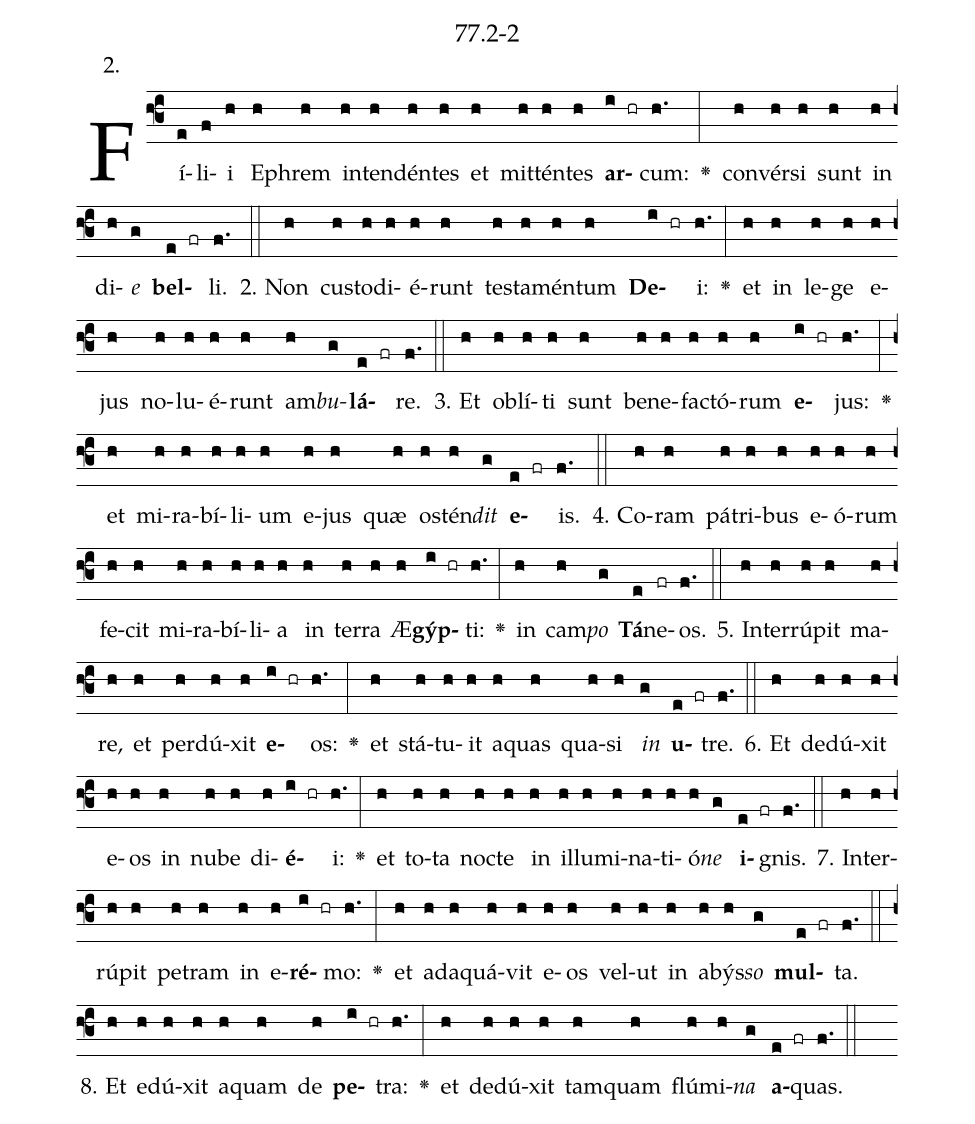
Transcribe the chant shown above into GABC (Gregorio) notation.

name: 77.2-2;
annotation: 2.;
%%
(f3)Fí(e)li(f)i(h) E(h)phrem(h) in(h)ten(h)dén(h)tes(h) et(h) mit(h)tén(h)tes(h) <b>ar</b>(i hr)cum:(h.) <v>\greheightstar</v>(:) con(h)vér(h)si(h) sunt(h) in(h) di(h)<i>e</i>(g) <b>bel</b>(e fr)li.(f.) (::)
2. Non(h) cus(h)to(h)di(h)é(h)runt(h) tes(h)ta(h)mén(h)tum(h) <b>De</b>(i hr)i:(h.) <v>\greheightstar</v>(:) et(h) in(h) le(h)ge(h) e(h)jus(h) no(h)lu(h)é(h)runt(h) am(h)<i>bu</i>(g)<b>lá</b>(e fr)re.(f.) (::)
3. Et(h) ob(h)lí(h)ti(h) sunt(h) be(h)ne(h)fac(h)tó(h)rum(h) <b>e</b>(i hr)jus:(h.) <v>\greheightstar</v>(:) et(h) mi(h)ra(h)bí(h)li(h)um(h) e(h)jus(h) quæ(h) os(h)tén(h)<i>dit</i>(g) <b>e</b>(e fr)is.(f.) (::)
4. Co(h)ram(h) pá(h)tri(h)bus(h) e(h)ó(h)rum(h) fe(h)cit(h) mi(h)ra(h)bí(h)li(h)a(h) in(h) ter(h)ra(h) Æ(h)<b>gýp</b>(i hr)ti:(h.) <v>\greheightstar</v>(:) in(h) cam(h)<i>po</i>(g) <b>Tá</b>(e)ne(fr)os.(f.) (::)
5. In(h)ter(h)rú(h)pit(h) ma(h)re,(h) et(h) per(h)dú(h)xit(h) <b>e</b>(i hr)os:(h.) <v>\greheightstar</v>(:) et(h) stá(h)tu(h)it(h) a(h)quas(h) qua(h)si(h) <i>in</i>(g) <b>u</b>(e fr)tre.(f.) (::)
6. Et(h) de(h)dú(h)xit(h) e(h)os(h) in(h) nu(h)be(h) di(h)<b>é</b>(i hr)i:(h.) <v>\greheightstar</v>(:) et(h) to(h)ta(h) noc(h)te(h) in(h) il(h)lu(h)mi(h)na(h)ti(h)ó(h)<i>ne</i>(g) <b>i</b>(e fr)gnis.(f.) (::)
7. In(h)ter(h)rú(h)pit(h) pe(h)tram(h) in(h) e(h)<b>ré</b>(i hr)mo:(h.) <v>\greheightstar</v>(:) et(h) ad(h)a(h)quá(h)vit(h) e(h)os(h) vel(h)ut(h) in(h) a(h)býs(h)<i>so</i>(g) <b>mul</b>(e fr)ta.(f.) (::)
8. Et(h) e(h)dú(h)xit(h) a(h)quam(h) de(h) <b>pe</b>(i hr)tra:(h.) <v>\greheightstar</v>(:) et(h) de(h)dú(h)xit(h) tam(h)quam(h) flú(h)mi(h)<i>na</i>(g) <b>a</b>(e fr)quas.(f.) (::)
